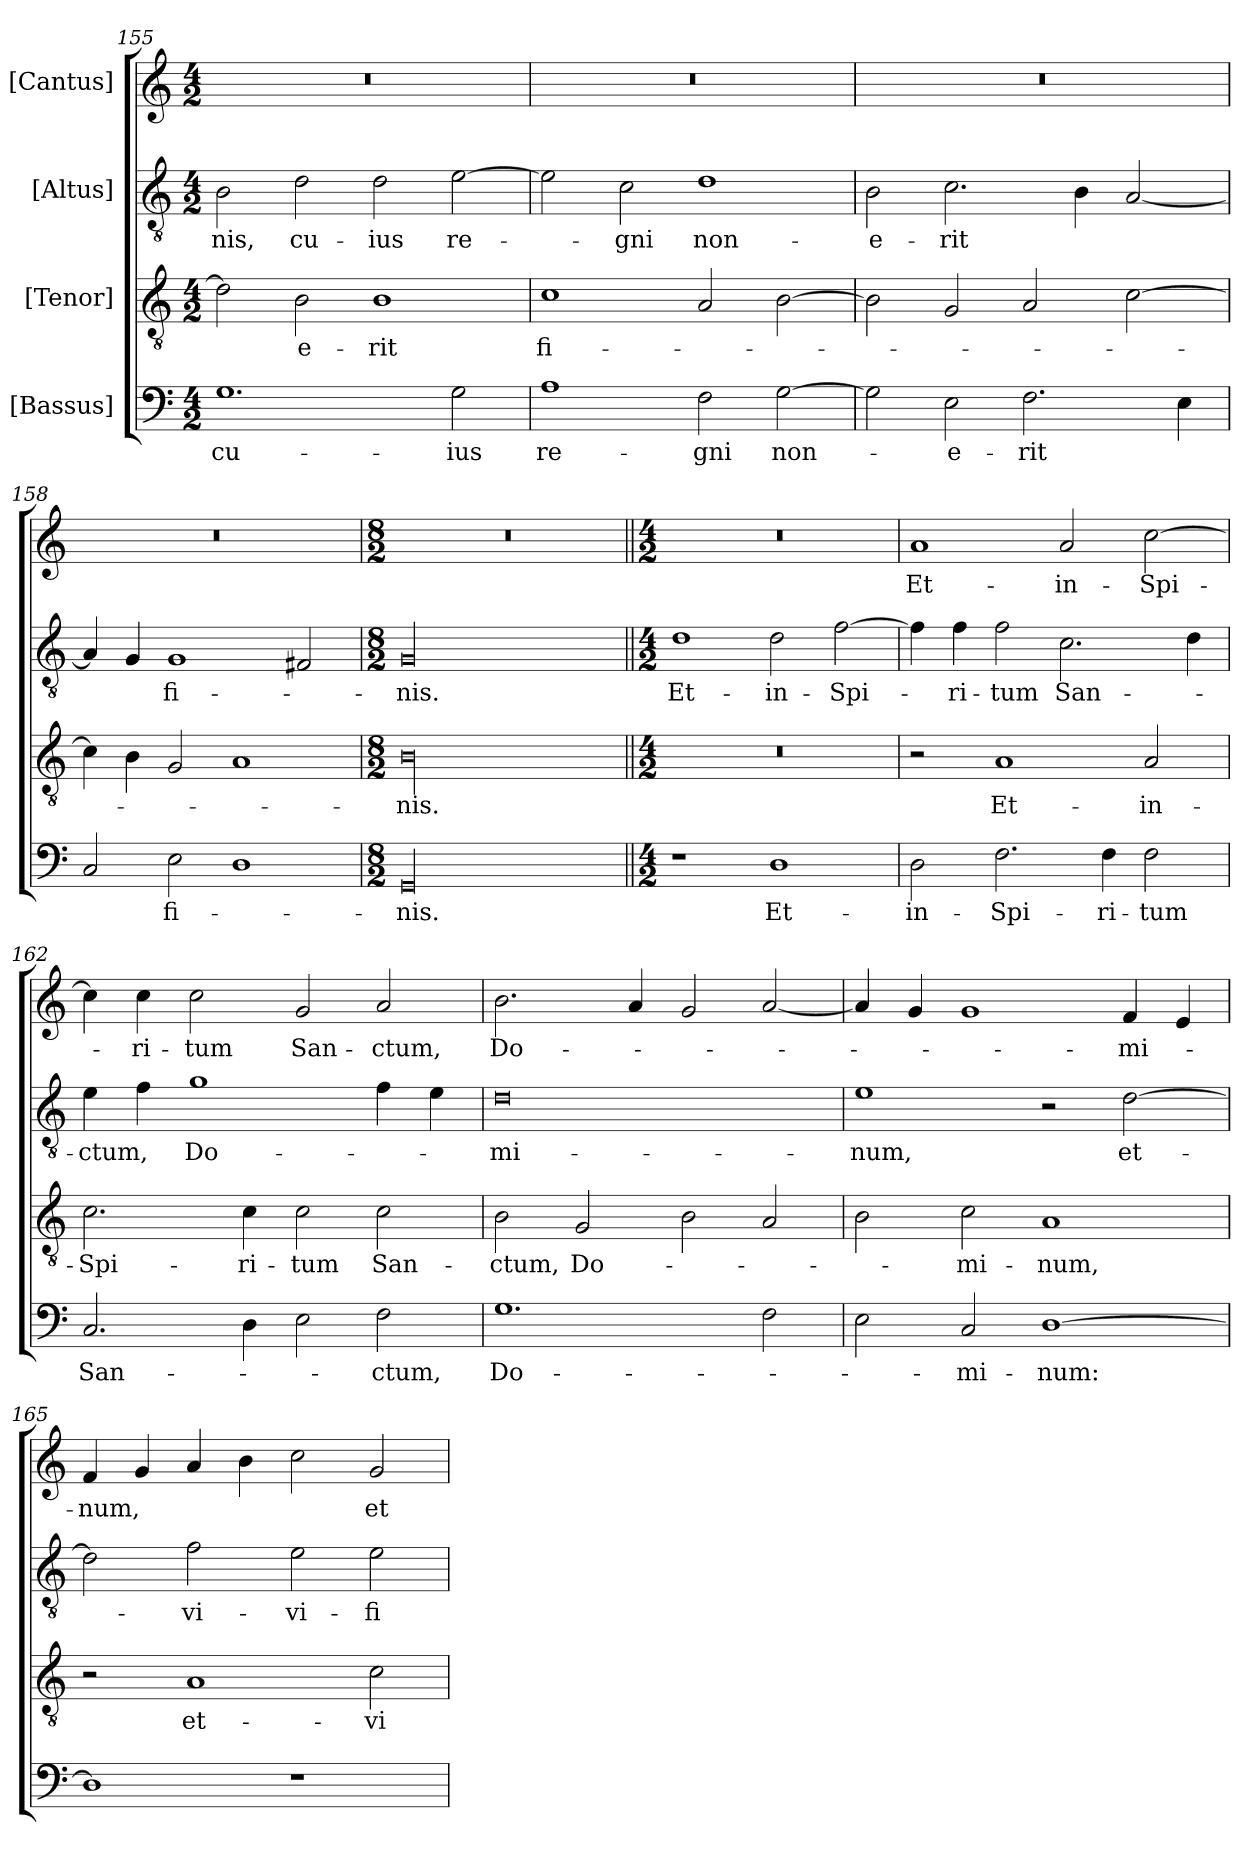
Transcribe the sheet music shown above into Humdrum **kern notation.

**kern	**text	**kern	**text	**kern	**text	**kern	**text
*part4	*part4	*part3	*part3	*part2	*part2	*part1	*part1
*staff4	*staff4	*staff3	*staff3	*staff2	*staff2	*staff1	*staff1
*I"[Bassus]	*	*I"[Tenor]	*	*I"[Altus]	*	*I"[Cantus]	*
*clefF4	*	*clefGv2	*	*clefGv2	*	*clefG2	*
*k[]	*	*k[]	*	*k[]	*	*k[]	*
*M4/2	*	*M4/2	*	*M4/2	*	*M4/2	*
=155	=155	=155	=155	=155	=155	=155	=155
1.G\	cu-	2d\]	.	2B\	-nis,	0r	.
.	.	2B\	e-	2d\	cu-	.	.
.	.	1B\	-rit	2d\	-ius	.	.
2G\	-ius	.	.	[2e\	re-	.	.
=156	=156	=156	=156	=156	=156	=156	=156
1A\	re-	1c\	fi-	2e\]	.	0r	.
.	.	.	.	2c\	-gni	.	.
2F\	-gni	2A/	.	1d\	non-	.	.
[2G\	non-	[2B\	.	.	.	.	.
=157	=157	=157	=157	=157	=157	=157	=157
2G\]	.	2B\]	.	2B\	e-	0r	.
2E\	e-	2G/	.	2.c\	-rit	.	.
2.F\	-rit	2A/	.	.	.	.	.
.	.	.	.	4B\	.	.	.
.	.	[2c\	.	[2A/	.	.	.
4E\	.	.	.	.	.	.	.
=158	=158	=158	=158	=158	=158	=158	=158
2C/	.	4c\]	.	4A/]	.	0r	.
.	.	4B\	.	4G/	.	.	.
2E\	fi-	2G/	.	1G/	fi-	.	.
1D\	.	1A/	.	.	.	.	.
.	.	.	.	2F#X/	.	.	.
=159	=159	=159	=159	=159	=159	=159	=159
*M8/2	*	*M8/2	*	*M8/2	*	*M8/2	*
00GG/	-nis.	00B\	-nis.	00G/	-nis.	00r	.
=160||	=160||	=160||	=160||	=160||	=160||	=160||	=160||
*M4/2	*	*M4/2	*	*M4/2	*	*M4/2	*
1r	.	0r	.	1d\	Et-	0r	.
1D\	Et-	.	.	2d\	in-	.	.
.	.	.	.	[2f\	Spi-	.	.
=161	=161	=161	=161	=161	=161	=161	=161
2D\	in-	2r	.	4f\]	.	1a/	Et-
.	.	.	.	4f\	-ri-	.	.
2.F\	Spi-	1A/	Et-	2f\	-tum	.	.
.	.	.	.	2.c\	San-	2a/	in-
4F\	-ri-	.	.	.	.	.	.
2F\	-tum	2A/	in-	.	.	[2cc\	Spi-
.	.	.	.	4d\	.	.	.
=162	=162	=162	=162	=162	=162	=162	=162
2.C/	San-	2.c\	Spi-	4e\	-ctum,	4cc\]	.
.	.	.	.	4f\	.	4cc\	-ri-
.	.	.	.	1g\	Do-	2cc\	-tum
4D\	.	4c\	-ri-	.	.	.	.
2E\	.	2c\	-tum	.	.	2g/	San-
2F\	-ctum,	2c\	San-	4f\	.	2a/	-ctum,
.	.	.	.	4e\	.	.	.
=163	=163	=163	=163	=163	=163	=163	=163
1.G\	Do-	2B\	-ctum,	0d\	-mi-	2.b\	Do-
.	.	2G/	Do-	.	.	.	.
.	.	.	.	.	.	4a/	.
.	.	2B\	.	.	.	2g/	.
2F\	.	2A/	.	.	.	[2a/	.
=164	=164	=164	=164	=164	=164	=164	=164
2E\	.	2B\	.	1e\	-num,	4a/]	.
.	.	.	.	.	.	4g/	.
2C/	-mi-	2c\	-mi-	.	.	1g/	.
[1D\	-num:	1A/	-num,	2r	.	.	.
.	.	.	.	[2d\	et-	4f/	-mi-
.	.	.	.	.	.	4e/	.
=165	=165	=165	=165	=165	=165	=165	=165
1D\]	.	2r	.	2d\]	.	4f/	-num,
.	.	.	.	.	.	4g/	.
.	.	1A/	et-	2f\	vi-	4a/	.
.	.	.	.	.	.	4b\	.
1r	.	.	.	2e\	-vi-	2cc\	.
.	.	2c\	vi-	2e\	-fi-	2g/	et-
=	=	=	=	=	=	=	=
*-	*-	*-	*-	*-	*-	*-	*-
